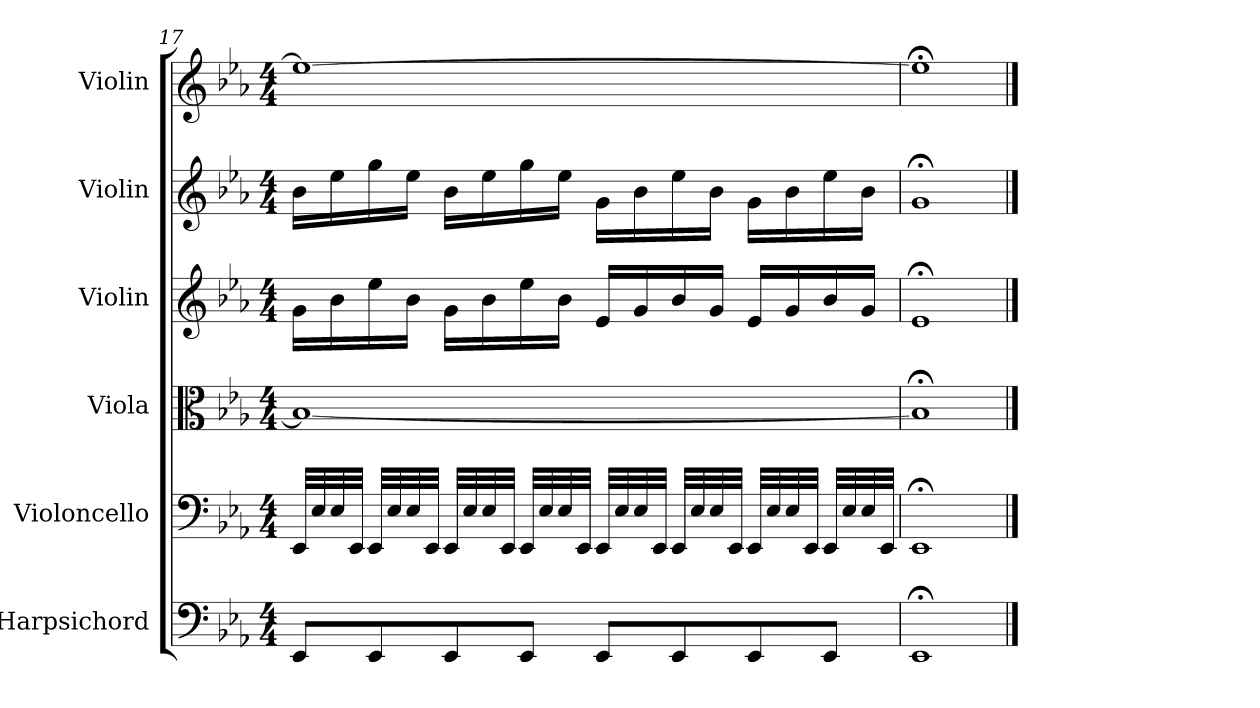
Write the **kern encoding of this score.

**kern	**kern	**kern	**kern	**kern	**kern
*part6	*part5	*part4	*part3	*part2	*part1
*staff6	*staff5	*staff4	*staff3	*staff2	*staff1
*I"Harpsichord	*I"Violoncello	*I"Viola	*I"Violin	*I"Violin	*I"Violin
*I'Hpschd	*I'Vc	*I'Vla	*I'Vln	*I'Vln	*I'Vln
*clefF4	*clefF4	*clefC3	*clefG2	*clefG2	*clefG2
*k[b-e-a-]	*k[b-e-a-]	*k[b-e-a-]	*k[b-e-a-]	*k[b-e-a-]	*k[b-e-a-]
*E-:	*E-:	*E-:	*E-:	*E-:	*E-:
*M4/4	*M4/4	*M4/4	*M4/4	*M4/4	*M4/4
=17	=17	=17	=17	=17	=17
8EE-/L	32EE-/LLL	1B-/_	16g\LL	16b-\LL	1ee-\_
.	32E-/	.	.	.	.
.	32E-/	.	16b-\	16ee-\	.
.	32EE-/JJJ	.	.	.	.
8EE-/	32EE-/LLL	.	16ee-\	16gg\	.
.	32E-/	.	.	.	.
.	32E-/	.	16b-\JJ	16ee-\JJ	.
.	32EE-/JJJ	.	.	.	.
8EE-/	32EE-/LLL	.	16g\LL	16b-\LL	.
.	32E-/	.	.	.	.
.	32E-/	.	16b-\	16ee-\	.
.	32EE-/JJJ	.	.	.	.
8EE-/J	32EE-/LLL	.	16ee-\	16gg\	.
.	32E-/	.	.	.	.
.	32E-/	.	16b-\JJ	16ee-\JJ	.
.	32EE-/JJJ	.	.	.	.
8EE-/L	32EE-/LLL	.	16e-/LL	16g\LL	.
.	32E-/	.	.	.	.
.	32E-/	.	16g/	16b-\	.
.	32EE-/JJJ	.	.	.	.
8EE-/	32EE-/LLL	.	16b-/	16ee-\	.
.	32E-/	.	.	.	.
.	32E-/	.	16g/JJ	16b-\JJ	.
.	32EE-/JJJ	.	.	.	.
8EE-/	32EE-/LLL	.	16e-/LL	16g\LL	.
.	32E-/	.	.	.	.
.	32E-/	.	16g/	16b-\	.
.	32EE-/JJJ	.	.	.	.
8EE-/J	32EE-/LLL	.	16b-/	16ee-\	.
.	32E-/	.	.	.	.
.	32E-/	.	16g/JJ	16b-\JJ	.
.	32EE-/JJJ	.	.	.	.
=18	=18	=18	=18	=18	=18
1EE-;</	1EE-;</	1B-;</]	1e-;</	1g;</	1ee-;<\]
==	==	==	==	==	==
*-	*-	*-	*-	*-	*-
